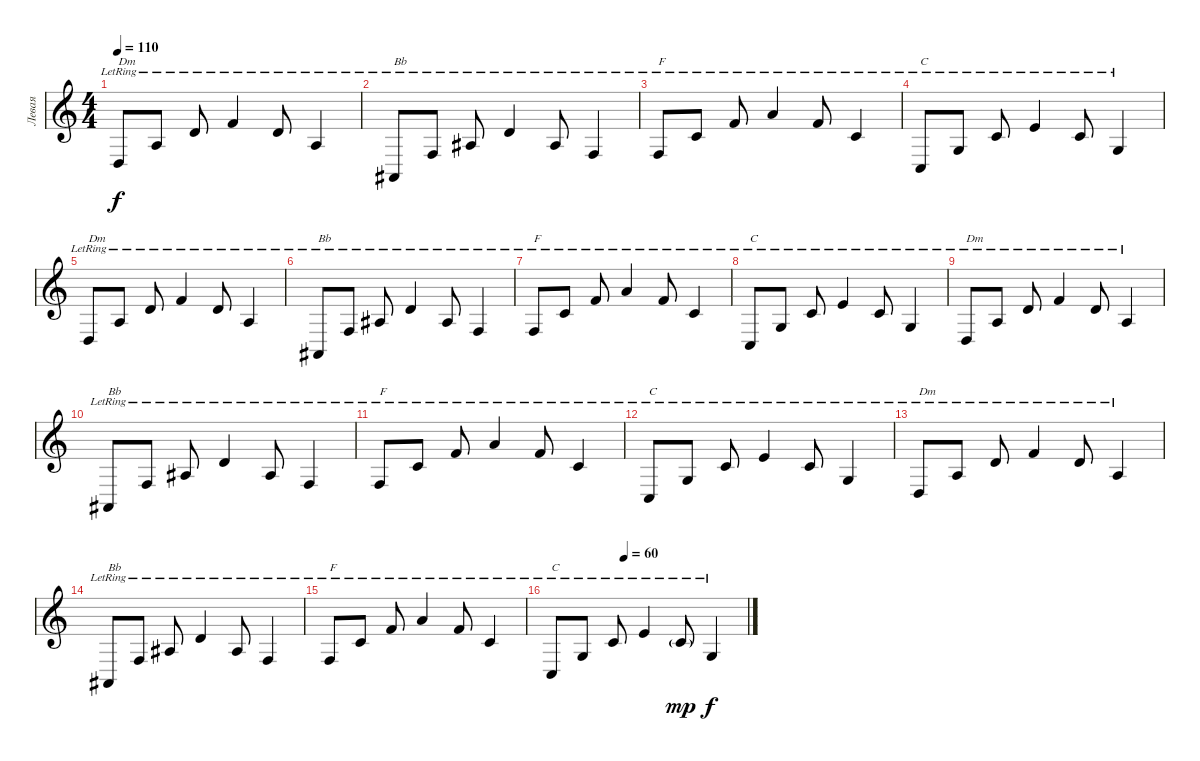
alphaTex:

\track ("Левая" "Левая") {instrument brightacousticpiano}
\staff {score}
\tuning (E4 B3 G3 D3 A2 E2) {hide}
\ts (4 4)
\tempo 110
\clef g2
\ks c
0.4{lr}.8{txt "Dm" dy f} 2.3{lr}.8 3.2{lr}.8 1.1{lr}.4 3.2{lr}.8 2.3{lr}.4 |
1.5{lr}.8{txt "Bb"} 3.4{lr}.8 3.3{lr}.8 3.2{lr}.4 3.3{lr}.8 3.4{lr}.4 |
3.4{lr}.8{txt "F"} 1.2{lr}.8 1.1{lr}.8 5.1{lr}.4 1.1{lr}.8 1.2{lr}.4 |
3.5{lr}.8{txt "C"} 0.3{lr}.8 1.2{lr}.8 0.1{lr}.4 1.2{lr}.8 0.3{lr}.4 |
0.4{lr}.8{txt "Dm"} 2.3{lr}.8 3.2{lr}.8 1.1{lr}.4 3.2{lr}.8 2.3{lr}.4 |
1.5{lr}.8{txt "Bb"} 3.4{lr}.8 3.3{lr}.8 3.2{lr}.4 3.3{lr}.8 3.4{lr}.4 |
3.4{lr}.8{txt "F"} 1.2{lr}.8 1.1{lr}.8 5.1{lr}.4 1.1{lr}.8 1.2{lr}.4 |
3.5{lr}.8{txt "C"} 0.3{lr}.8 1.2{lr}.8 0.1{lr}.4 1.2{lr}.8 0.3{lr}.4 |
0.4{lr}.8{txt "Dm"} 2.3{lr}.8 3.2{lr}.8 1.1{lr}.4 3.2{lr}.8 2.3{lr}.4 |
1.5{lr}.8{txt "Bb"} 3.4{lr}.8 3.3{lr}.8 3.2{lr}.4 3.3{lr}.8 3.4{lr}.4 |
3.4{lr}.8{txt "F"} 1.2{lr}.8 1.1{lr}.8 5.1{lr}.4 1.1{lr}.8 1.2{lr}.4 |
3.5{lr}.8{txt "C"} 0.3{lr}.8 1.2{lr}.8 0.1{lr}.4 1.2{lr}.8 0.3{lr}.4 |
0.4{lr}.8{txt "Dm"} 2.3{lr}.8 3.2{lr}.8 1.1{lr}.4 3.2{lr}.8 2.3{lr}.4 |
1.5{lr}.8{txt "Bb"} 3.4{lr}.8 3.3{lr}.8 3.2{lr}.4 3.3{lr}.8 3.4{lr}.4 |
3.4{lr}.8{txt "F"} 1.2{lr}.8 1.1{lr}.8 5.1{lr}.4 1.1{lr}.8 1.2{lr}.4 |
\tempo (60 0.375)
3.5{lr}.8{txt "C"} 0.3{lr}.8 1.2{lr}.8 0.1{lr}.4 1.2{g lr}.8{dy mp} 0.3{lr}.4{dy f}
